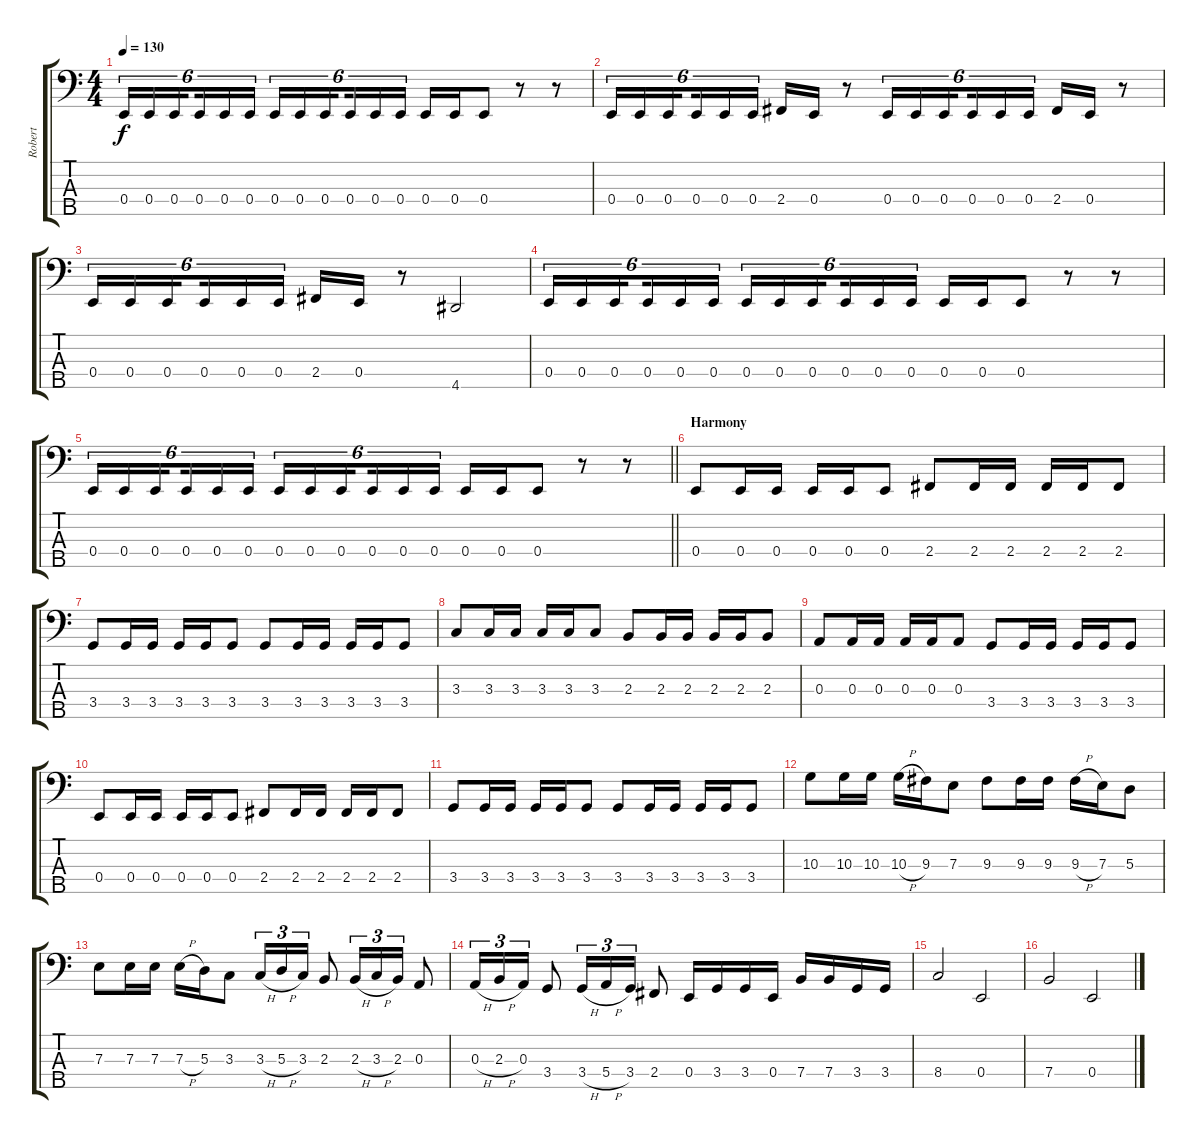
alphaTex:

\track ("Robert" "Robert") {instrument electricbassfinger}
\staff {score tabs}
\tuning (G2 D2 A1 E1 B0) {hide}
\ts (4 4)
\tempo 130
\clef f4
\ks c
0.4.16{tu (6 4) dy f} 0.4.16{tu (6 4)} 0.4.16{tu (6 4) beam splitsecondary} 0.4.16{tu (6 4)} 0.4.16{tu (6 4)} 0.4.16{tu (6 4)} 0.4.16{tu (6 4)} 0.4.16{tu (6 4)} 0.4.16{tu (6 4) beam splitsecondary} 0.4.16{tu (6 4)} 0.4.16{tu (6 4)} 0.4.16{tu (6 4)} 0.4.16 0.4.16 0.4.8 r.8 r.8 |
0.4.16{tu (6 4)} 0.4.16{tu (6 4)} 0.4.16{tu (6 4) beam splitsecondary} 0.4.16{tu (6 4)} 0.4.16{tu (6 4)} 0.4.16{tu (6 4)} 2.4.16 0.4.16 r.8 0.4.16{tu (6 4)} 0.4.16{tu (6 4)} 0.4.16{tu (6 4) beam splitsecondary} 0.4.16{tu (6 4)} 0.4.16{tu (6 4)} 0.4.16{tu (6 4)} 2.4.16 0.4.16 r.8 |
0.4.16{tu (6 4)} 0.4.16{tu (6 4)} 0.4.16{tu (6 4) beam splitsecondary} 0.4.16{tu (6 4)} 0.4.16{tu (6 4)} 0.4.16{tu (6 4)} 2.4.16 0.4.16 r.8 4.5.2 |
0.4.16{tu (6 4)} 0.4.16{tu (6 4)} 0.4.16{tu (6 4) beam splitsecondary} 0.4.16{tu (6 4)} 0.4.16{tu (6 4)} 0.4.16{tu (6 4)} 0.4.16{tu (6 4)} 0.4.16{tu (6 4)} 0.4.16{tu (6 4) beam splitsecondary} 0.4.16{tu (6 4)} 0.4.16{tu (6 4)} 0.4.16{tu (6 4)} 0.4.16 0.4.16 0.4.8 r.8 r.8 |
\barLineRight lightlight
0.4.16{tu (6 4)} 0.4.16{tu (6 4)} 0.4.16{tu (6 4) beam splitsecondary} 0.4.16{tu (6 4)} 0.4.16{tu (6 4)} 0.4.16{tu (6 4)} 0.4.16{tu (6 4)} 0.4.16{tu (6 4)} 0.4.16{tu (6 4) beam splitsecondary} 0.4.16{tu (6 4)} 0.4.16{tu (6 4)} 0.4.16{tu (6 4)} 0.4.16 0.4.16 0.4.8 r.8 r.8 |
\section ("" "Harmony")
0.4.8 0.4.16 0.4.16 0.4.16 0.4.16 0.4.8 2.4.8 2.4.16 2.4.16 2.4.16 2.4.16 2.4.8 |
3.4.8 3.4.16 3.4.16 3.4.16 3.4.16 3.4.8 3.4.8 3.4.16 3.4.16 3.4.16 3.4.16 3.4.8 |
3.3.8 3.3.16 3.3.16 3.3.16 3.3.16 3.3.8 2.3.8 2.3.16 2.3.16 2.3.16 2.3.16 2.3.8 |
0.3.8 0.3.16 0.3.16 0.3.16 0.3.16 0.3.8 3.4.8 3.4.16 3.4.16 3.4.16 3.4.16 3.4.8 |
0.4.8 0.4.16 0.4.16 0.4.16 0.4.16 0.4.8 2.4.8 2.4.16 2.4.16 2.4.16 2.4.16 2.4.8 |
3.4.8 3.4.16 3.4.16 3.4.16 3.4.16 3.4.8 3.4.8 3.4.16 3.4.16 3.4.16 3.4.16 3.4.8 |
10.3.8 10.3.16 10.3.16 10.3{h}.16 9.3.16 7.3.8 9.3.8 9.3.16 9.3.16 9.3{h}.16 7.3.16 5.3.8 |
7.3.8 7.3.16 7.3.16 7.3{h}.16 5.3.16 3.3.8 3.3{h}.16{tu (3 2)} 5.3{h}.16{tu (3 2)} 3.3.16{tu (3 2)} 2.3.8 2.3{h}.16{tu (3 2)} 3.3{h}.16{tu (3 2)} 2.3.16{tu (3 2)} 0.3.8 |
0.3{h}.16{tu (3 2)} 2.3{h}.16{tu (3 2)} 0.3.16{tu (3 2)} 3.4.8 3.4{h}.16{tu (3 2)} 5.4{h}.16{tu (3 2)} 3.4.16{tu (3 2)} 2.4.8 0.4.16 3.4.16 3.4.16 0.4.16 7.4.16 7.4.16 3.4.16 3.4.16 |
8.4.2 0.4.2 |
7.4.2 0.4.2
